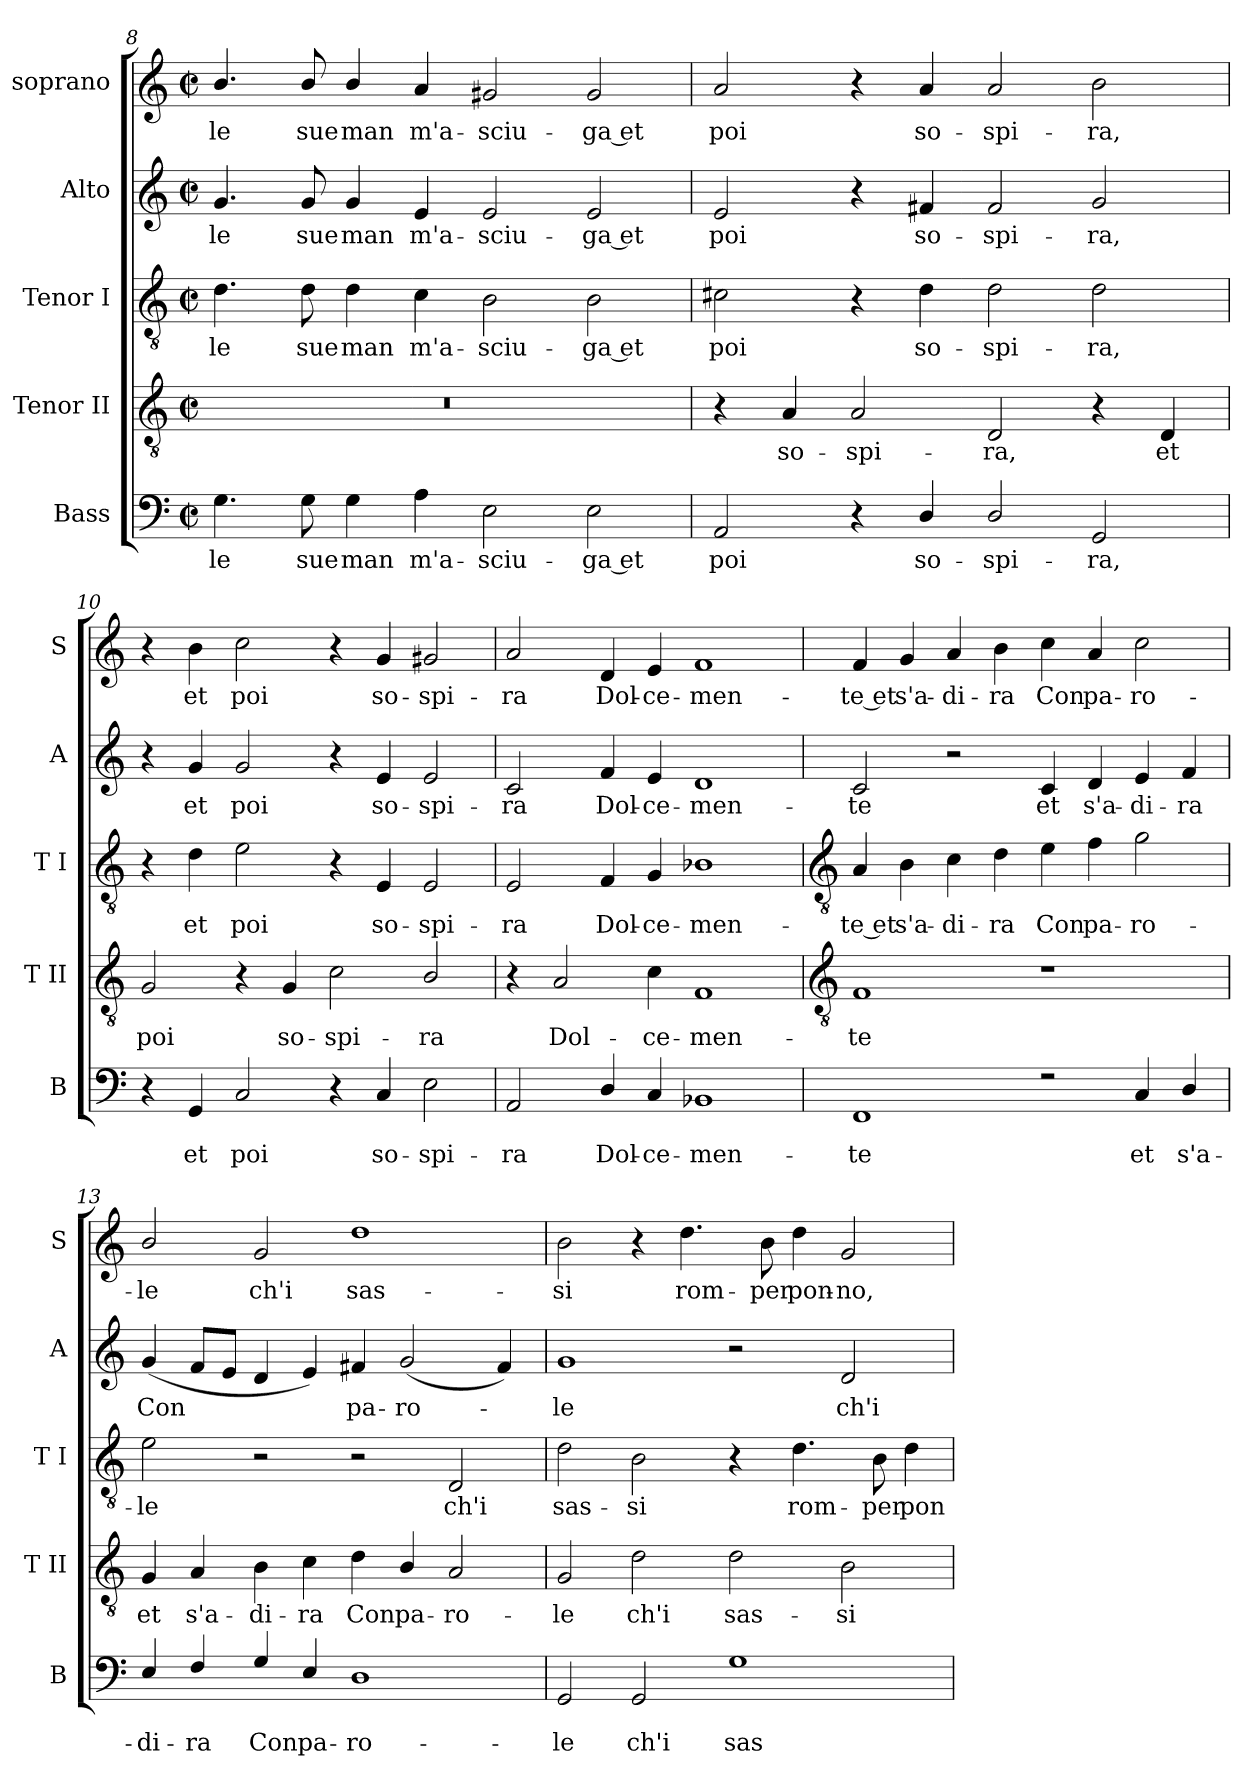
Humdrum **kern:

**kern	**text	**kern	**text	**kern	**text	**kern	**text	**kern	**text
*part5	*part5	*part4	*part4	*part3	*part3	*part2	*part2	*part1	*part1
*staff5	*staff5	*staff4	*staff4	*staff3	*staff3	*staff2	*staff2	*staff1	*staff1
*I"Bass	*	*I"Tenor II	*	*I"Tenor I	*	*I"Alto	*	*I"soprano	*
*I'B	*	*I'T II	*	*I'T I	*	*I'A	*	*I'S	*
*clefF4	*	*clefGv2	*	*clefGv2	*	*clefG2	*	*clefG2	*
*k[]	*	*k[]	*	*k[]	*	*k[]	*	*k[]	*
*C:	*	*C:	*	*C:	*	*C:	*	*C:	*
*M4/2	*	*M4/2	*	*M4/2	*	*M4/2	*	*M4/2	*
*met(c|)	*	*met(c|)	*	*met(c|)	*	*met(c|)	*	*met(c|)	*
=8	=8	=8	=8	=8	=8	=8	=8	=8	=8
!	!LO:LY:b	!	!	!	!LO:LY:b	!	!LO:LY:b	!	!LO:LY:b
4.G	le	0r	.	4.d	le	4.g	le	4.b/	le
!	!LO:LY:b	!	!	!	!LO:LY:b	!	!LO:LY:b	!	!LO:LY:b
8G	sue	.	.	8d	sue	8g	sue	8b/	sue
!	!LO:LY:b	!	!	!	!LO:LY:b	!	!LO:LY:b	!	!LO:LY:b
4G	man	.	.	4d	man	4g	man	4b/	man
!	!LO:LY:b	!	!	!	!LO:LY:b	!	!LO:LY:b	!	!LO:LY:b
4A	m'a-	.	.	4c	m'a-	4e	m'a-	4a	m'a-
!	!LO:LY:b	!	!	!	!LO:LY:b	!	!LO:LY:b	!	!LO:LY:b
2E	-sciu-	.	.	2B	-sciu-	2e	-sciu-	2g#X	-sciu-
!	!LO:LY:b	!	!	!	!LO:LY:b	!	!LO:LY:b	!	!LO:LY:b
2E	-ga et	.	.	2B	-ga et	2e	-ga et	2g#	-ga et
=9	=9	=9	=9	=9	=9	=9	=9	=9	=9
!	!LO:LY:b	!	!	!	!LO:LY:b	!	!LO:LY:b	!	!LO:LY:b
2AA	poi	4r	.	2c#X	poi	2e	poi	2a	poi
!	!	!	!LO:LY:b	!	!	!	!	!	!
.	.	4A	so-	.	.	.	.	.	.
!	!	!	!LO:LY:b	!	!	!	!	!	!
4r	.	2A	-spi-	4r	.	4r	.	4r	.
!	!LO:LY:b	!	!	!	!LO:LY:b	!	!LO:LY:b	!	!LO:LY:b
4D/	so-	.	.	4d	so-	4f#X	so-	4a	so-
!	!LO:LY:b	!	!LO:LY:b	!	!LO:LY:b	!	!LO:LY:b	!	!LO:LY:b
2D/	-spi-	2D	-ra,	2d	-spi-	2f#	-spi-	2a	-spi-
!	!LO:LY:b	!	!	!	!LO:LY:b	!	!LO:LY:b	!	!LO:LY:b
2GG	-ra,	4r	.	2d	-ra,	2g	-ra,	2b	-ra,
!	!	!	!LO:LY:b	!	!	!	!	!	!
.	.	4D	et	.	.	.	.	.	.
=10	=10	=10	=10	=10	=10	=10	=10	=10	=10
!	!	!	!LO:LY:b	!	!	!	!	!	!
4r	.	2G	poi	4r	.	4r	.	4r	.
!	!LO:LY:b	!	!	!	!LO:LY:b	!	!LO:LY:b	!	!LO:LY:b
4GG	et	.	.	4d	et	4g	et	4b	et
!	!LO:LY:b	!	!	!	!LO:LY:b	!	!LO:LY:b	!	!LO:LY:b
2C	poi	4r	.	2e	poi	2g	poi	2cc	poi
!	!	!	!LO:LY:b	!	!	!	!	!	!
.	.	4G	so-	.	.	.	.	.	.
!	!	!	!LO:LY:b	!	!	!	!	!	!
4r	.	2c	-spi-	4r	.	4r	.	4r	.
!	!LO:LY:b	!	!	!	!LO:LY:b	!	!LO:LY:b	!	!LO:LY:b
4C	so-	.	.	4E	so-	4e	so-	4g	so-
!	!LO:LY:b	!	!LO:LY:b	!	!LO:LY:b	!	!LO:LY:b	!	!LO:LY:b
2E	-spi-	2B/	-ra	2E	-spi-	2e	-spi-	2g#X	-spi-
=11	=11	=11	=11	=11	=11	=11	=11	=11	=11
!	!LO:LY:b	!	!	!	!LO:LY:b	!	!LO:LY:b	!	!LO:LY:b
2AA	-ra	4r	.	2E	-ra	2c	-ra	2a	-ra
!	!	!	!LO:LY:b	!	!	!	!	!	!
.	.	2A	Dol-	.	.	.	.	.	.
!	!LO:LY:b	!	!	!	!LO:LY:b	!	!LO:LY:b	!	!LO:LY:b
4D/	Dol-	.	.	4F	Dol-	4f	Dol-	4d	Dol-
!	!LO:LY:b	!	!LO:LY:b	!	!LO:LY:b	!	!LO:LY:b	!	!LO:LY:b
4C	-ce-	4c	-ce-	4G	-ce-	4e	-ce-	4e	-ce-
!	!LO:LY:b	!	!LO:LY:b	!	!LO:LY:b	!	!LO:LY:b	!	!LO:LY:b
1BB-X	-men-	1F	-men-	1B-X	-men-	1d	-men-	1f	-men-
!!LO:LB:g=z
=12	=12	=12	=12	=12	=12	=12	=12	=12	=12
*	*	*clefGv2	*	*clefGv2	*	*	*	*	*
!	!LO:LY:b	!	!LO:LY:b	!	!LO:LY:b	!	!LO:LY:b	!	!LO:LY:b
*^	*	*	*	*	*	*	*	*	*
1FF	0ryy	-te	1F	-te	4A	-te et	2c	-te	4f	-te et
!	!	!	!	!	!	!LO:LY:b	!	!	!	!LO:LY:b
.	.	.	.	.	4B	s'a-	.	.	4g	s'a-
!	!	!	!	!	!	!LO:LY:b	!	!	!	!LO:LY:b
.	.	.	.	.	4c	-di-	2r	.	4a	-di-
!	!	!	!	!	!	!LO:LY:b	!	!	!	!LO:LY:b
.	.	.	.	.	4d	-ra	.	.	4b	-ra
!	!	!	!	!	!	!LO:LY:b	!	!LO:LY:b	!	!LO:LY:b
2r	.	.	1r	.	4e	Con	4c	et	4cc	Con
!	!	!	!	!	!	!LO:LY:b	!	!LO:LY:b	!	!LO:LY:b
.	.	.	.	.	4f	pa-	4d	s'a-	4a	pa-
!	!	!LO:LY:b	!	!	!	!LO:LY:b	!	!LO:LY:b	!	!LO:LY:b
4C	.	et	.	.	2g	-ro-	4e	-di-	2cc	-ro-
!	!	!LO:LY:b	!	!	!	!	!	!LO:LY:b	!	!
4D	.	s'a-	.	.	.	.	4f	-ra	.	.
=13	=13	=13	=13	=13	=13	=13	=13	=13	=13	=13
!	!	!LO:LY:b	!	!LO:LY:b	!	!LO:LY:b	!	!LO:LY:b	!	!LO:LY:b
4E	0ryy	-di-	4G	et	2e	-le	(<4g	Con	2b/	-le
!	!	!LO:LY:b	!	!LO:LY:b	!	!	!	!	!	!
4F	.	-ra	4A	s'a-	.	.	8fL	.	.	.
.	.	.	.	.	.	.	8eJ	.	.	.
!	!	!LO:LY:b	!	!LO:LY:b	!	!	!	!	!	!LO:LY:b
4G	.	Con	4B	-di-	2r	.	4d	.	2g	ch'i
!	!	!LO:LY:b	!	!LO:LY:b	!	!	!	!	!	!
4E	.	pa-	4c	-ra	.	.	4e)	.	.	.
!	!	!LO:LY:b	!	!LO:LY:b	!	!	!	!LO:LY:b	!	!LO:LY:b
1D	.	-ro-	4d	Con	2r	.	4f#X	pa-	1dd	sas-
!	!	!	!	!LO:LY:b	!	!	!	!LO:LY:b	!	!
.	.	.	4B/	pa-	.	.	(<2g	-ro-	.	.
!	!	!	!	!LO:LY:b	!	!LO:LY:b	!	!	!	!
.	.	.	2A	-ro-	2D	ch'i	.	.	.	.
.	.	.	.	.	.	.	4f#)	.	.	.
=14	=14	=14	=14	=14	=14	=14	=14	=14	=14	=14
!	!	!LO:LY:b	!	!LO:LY:b	!	!LO:LY:b	!	!LO:LY:b	!	!LO:LY:b
2GG	0ryy	-le	2G	-le	2d	sas-	1g	le	2b	-si
!	!	!LO:LY:b	!	!LO:LY:b	!	!LO:LY:b	!	!	!	!
2GG	.	ch'i	2d	ch'i	2B	-si	.	.	4r	.
!	!	!	!	!	!	!	!	!	!	!LO:LY:b
.	.	.	.	.	.	.	.	.	4.dd	rom-
!	!	!LO:LY:b	!	!LO:LY:b	!	!	!	!	!	!
1G	.	sas-	2d	sas-	4r	.	2r	.	.	.
!	!	!	!	!	!	!	!	!	!	!LO:LY:b
.	.	.	.	.	.	.	.	.	8b	-per
!	!	!	!	!	!	!LO:LY:b	!	!	!	!LO:LY:b
.	.	.	.	.	4.d	rom-	.	.	4dd	pon-
!	!	!	!	!LO:LY:b	!	!	!	!LO:LY:b	!	!LO:LY:b
.	.	.	2B	-si	.	.	2d	ch'i	2g	-no,
!	!	!	!	!	!	!LO:LY:b	!	!	!	!
.	.	.	.	.	8B	-per	.	.	.	.
!	!	!	!	!	!	!LO:LY:b	!	!	!	!
.	.	.	.	.	4d	pon-	.	.	.	.
*v	*v	*	*	*	*	*	*	*	*	*
=	=	=	=	=	=	=	=	=	=
*-	*-	*-	*-	*-	*-	*-	*-	*-	*-
